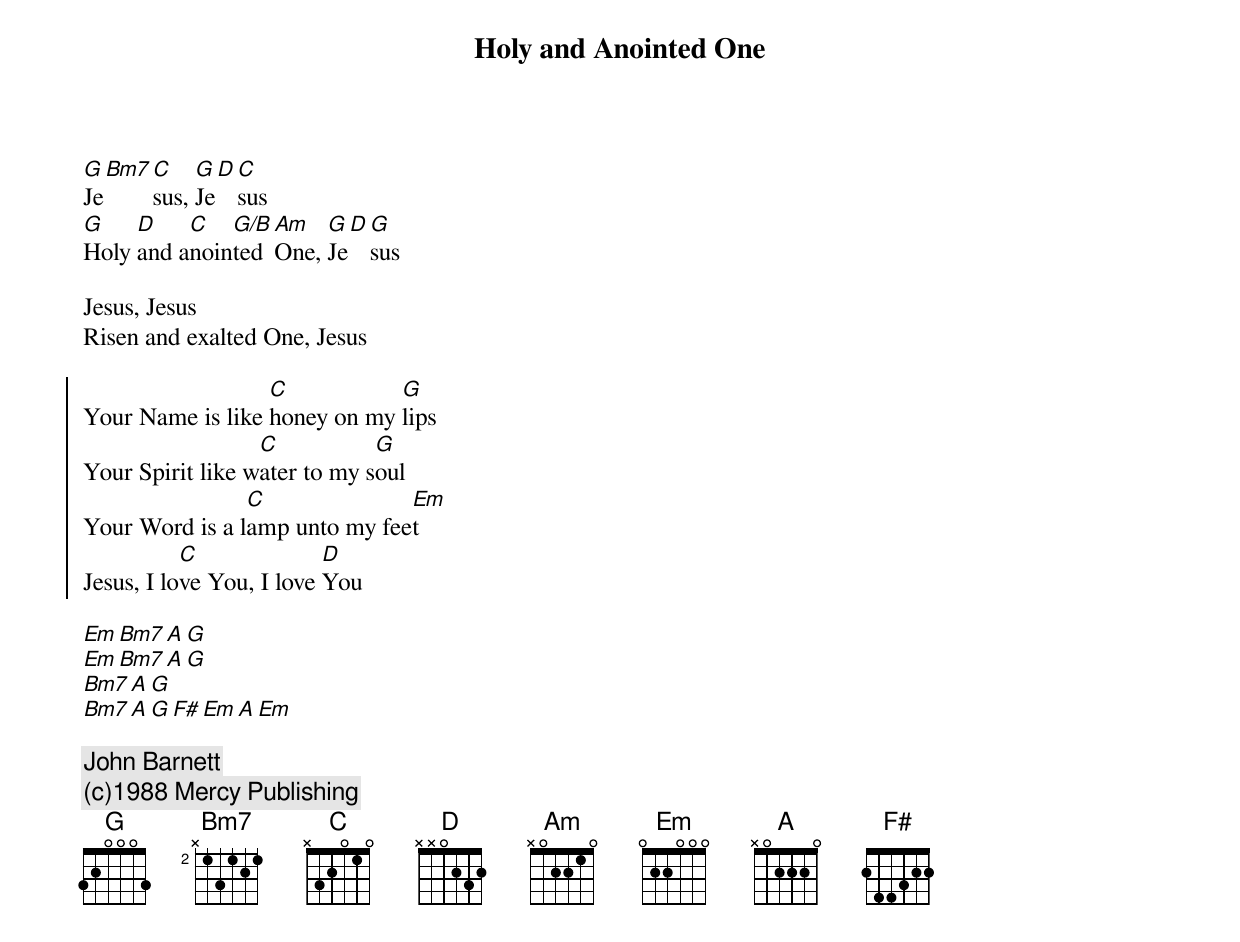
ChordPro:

{t:Holy and Anointed One}
[G]Je[Bm7][C]sus, [G]Je[D][C]sus
[G]Holy [D]and a[C]noin[G/B]ted [Am]One, [G]Je[D][G]sus

Jesus, Jesus
Risen and exalted One, Jesus

{soc}
Your Name is like [C]honey on my [G]lips
Your Spirit like w[C]ater to my s[G]oul
Your Word is a l[C]amp unto my fee[Em]t
Jesus, I lo[C]ve You, I love [D]You
{eoc}

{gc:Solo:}
[Em][Bm7][A][G]
[Em][Bm7][A][G]
[Bm7][A][G]
[Bm7][A][G][F#][Em][A][Em]

{c:John Barnett}
{c:(c)1988 Mercy Publishing}
